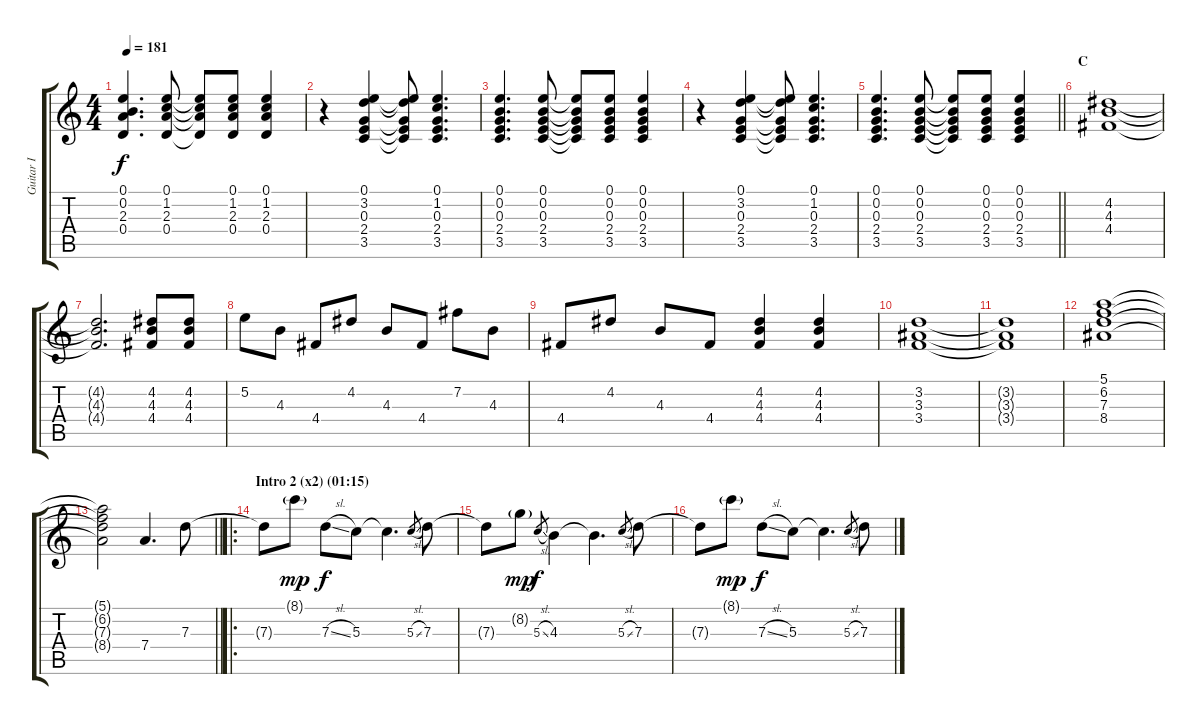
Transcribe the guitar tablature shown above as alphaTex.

\track ("Guitar I" "Guitar I") {instrument distortionguitar}
\staff {score tabs}
\tuning (E4 B3 G3 D3 A2 E2) {hide}
\ts (4 4)
\tempo 181
\clef g2
\ks c
(0.1 0.2 2.3 0.4).4{d dy f} (0.1 1.2 2.3 0.4).8 (0.1{t} 1.2{t} 2.3{t} 0.4{t}).8 (0.1 1.2 2.3 0.4).8 (0.1 1.2 2.3 0.4).4 |
r.4 (0.1 3.2 0.3 2.4 3.5).4 (0.1{t} 3.2{t} 0.3{t} 2.4{t} 3.5{t}).8 (0.1 1.2 0.3 2.4 3.5).4{d} |
(0.1 0.2 0.3 2.4 3.5).4{d} (0.1 0.2 0.3 2.4 3.5).8 (0.1{t} 0.2{t} 0.3{t} 2.4{t} 3.5{t}).8 (0.1 0.2 0.3 2.4 3.5).8 (0.1 0.2 0.3 2.4 3.5).4 |
r.4 (0.1 3.2 0.3 2.4 3.5).4 (0.1{t} 3.2{t} 0.3{t} 2.4{t} 3.5{t}).8 (0.1 1.2 0.3 2.4 3.5).4{d} |
\barLineRight lightlight
(0.1 0.2 0.3 2.4 3.5).4{d} (0.1 0.2 0.3 2.4 3.5).8 (0.1{t} 0.2{t} 0.3{t} 2.4{t} 3.5{t}).8 (0.1 0.2 0.3 2.4 3.5).8 (0.1 0.2 0.3 2.4 3.5).4 |
\section ("" "C")
(4.2 4.3 4.4).1 |
(4.2{t} 4.3{t} 4.4{t}).2{d} (4.2 4.3 4.4).8 (4.2 4.3 4.4).8 |
5.2.8 4.3.8 4.4.8 4.2.8 4.3.8 4.4.8 7.2.8 4.3.8 |
4.4.8 4.2.8 4.3.8 4.4.8 (4.2 4.3 4.4).4 (4.2 4.3 4.4).4 |
(3.2 3.3 3.4).1 |
(3.2{t} 3.3{t} 3.4{t}).1 |
(5.1 6.2 7.3 8.4).1 |
\barLineRight lightlight
(5.1{t} 6.2{t} 7.3{t} 8.4{t}).2 7.4.4{d} 7.3.8 |
\ro
\section ("" "Intro 2 (x2) (01:15)")
7.3{t}.8 8.1{g}.8{dy mp} 7.3{sl}.8{dy f} 5.3.8 5.3{t}.4{d} 5.3{sl}.8{gr} 7.3.8 |
7.3{t}.8 8.2{g}.8{dy mp} 5.3{sl}.8{gr dy f} 4.3.4 4.3{t}.4{d} 5.3{sl}.8{gr} 7.3.8 |
7.3{t}.8 8.1{g}.8{dy mp} 7.3{sl}.8{dy f} 5.3.8 5.3{t}.4{d} 5.3{sl}.8{gr} 7.3.8
